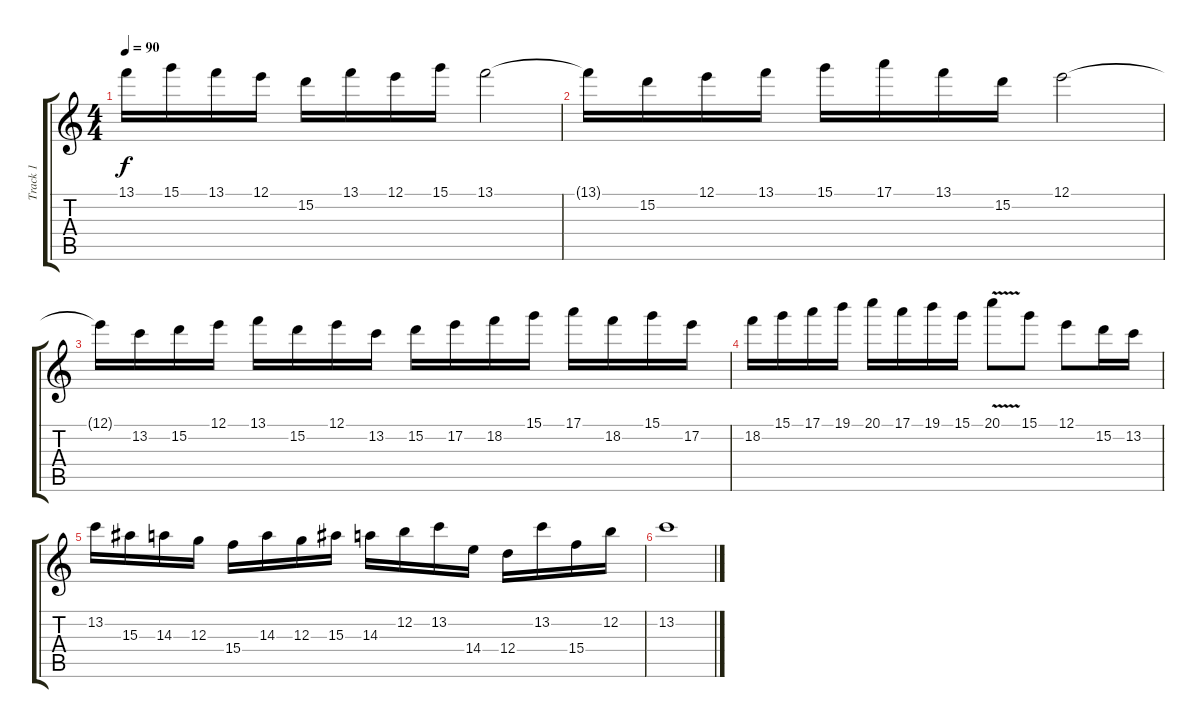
\track ("Track 1" "Track 1") {instrument acousticguitarsteel}
\staff {score tabs}
\tuning (E4 B3 G3 D3 A2 E2) {hide}
\ts (4 4)
\tempo 90
\clef g2
\ks c
13.1{t}.16{dy f} 15.1.16 13.1.16 12.1.16 15.2.16 13.1.16 12.1.16 15.1.16 13.1.2 |
13.1{t}.16 15.2.16 12.1.16 13.1.16 15.1.16 17.1.16 13.1.16 15.2.16 12.1.2 |
12.1{t}.16 13.2.16 15.2.16 12.1.16 13.1.16 15.2.16 12.1.16 13.2.16 15.2.16 17.2.16 18.2.16 15.1.16 17.1.16 18.2.16 15.1.16 17.2.16 |
18.2.16 15.1.16 17.1.16 19.1.16 20.1.16 17.1.16 19.1.16 15.1.16 20.1{v}.8 15.1.8 12.1.8 15.2.16 13.2.16 |
13.2.16 15.3.16 14.3.16 12.3.16 15.4.16 14.3.16 12.3.16 15.3.16 14.3.16 12.2.16 13.2.16 14.4.16 12.4.16 13.2.16 15.4.16 12.2.16 |
13.2.1
